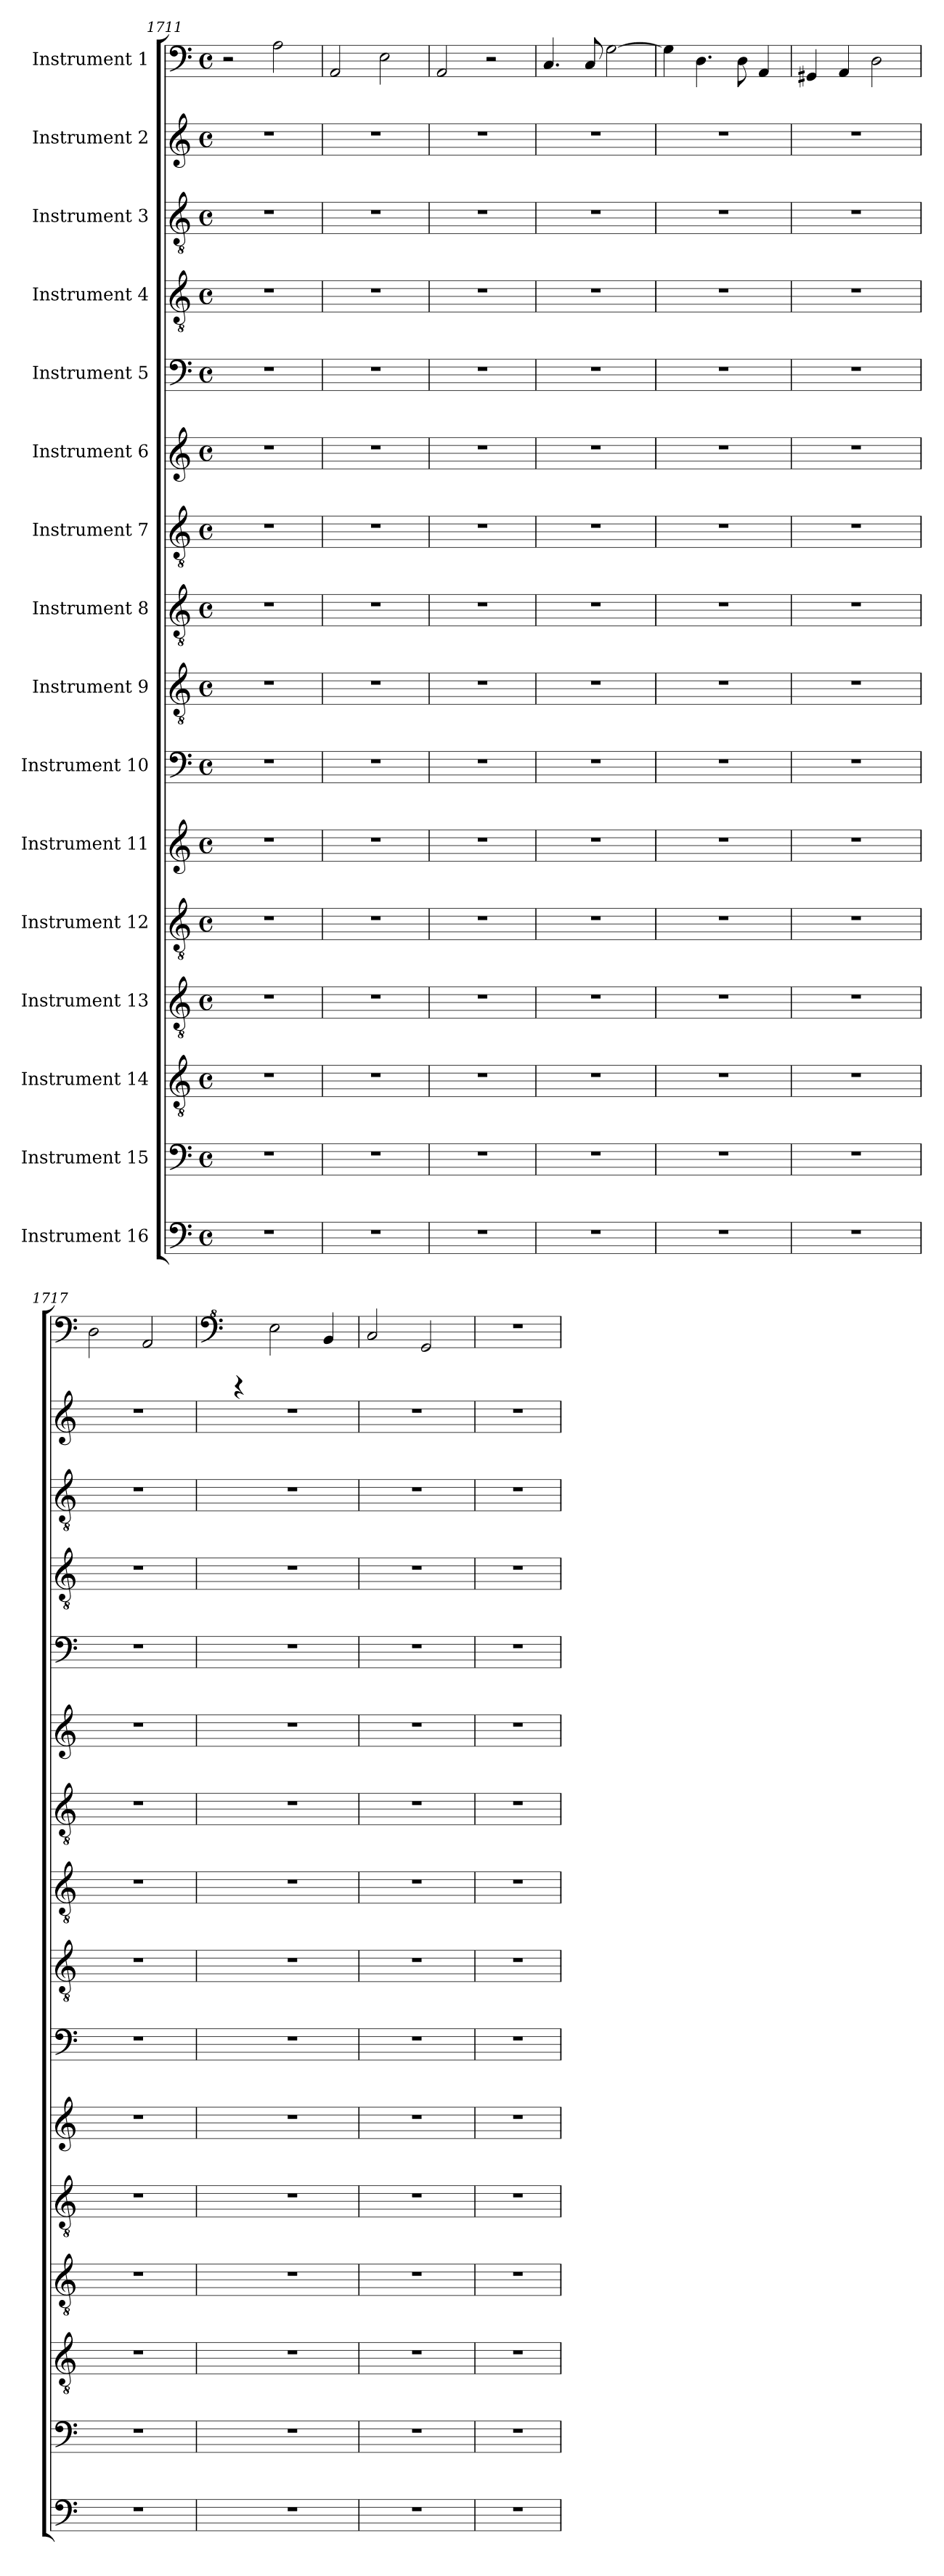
**kern	**kern	**kern	**kern	**kern	**kern	**kern	**kern	**kern	**kern	**kern	**kern	**kern	**kern	**kern	**kern	**text
*part16	*part15	*part14	*part13	*part12	*part11	*part10	*part9	*part8	*part7	*part6	*part5	*part4	*part3	*part2	*part1	*part1
*staff16	*staff15	*staff14	*staff13	*staff12	*staff11	*staff10	*staff9	*staff8	*staff7	*staff6	*staff5	*staff4	*staff3	*staff2	*staff1	*staff1
*I"Instrument 16	*I"Instrument 15	*I"Instrument 14	*I"Instrument 13	*I"Instrument 12	*I"Instrument 11	*I"Instrument 10	*I"Instrument 9	*I"Instrument 8	*I"Instrument 7	*I"Instrument 6	*I"Instrument 5	*I"Instrument 4	*I"Instrument 3	*I"Instrument 2	*I"Instrument 1	*
!!LO:PB:g=z
*clefF4	*clefF4	*clefGv2	*clefGv2	*clefGv2	*clefG2	*clefF4	*clefGv2	*clefGv2	*clefGv2	*clefG2	*clefF4	*clefGv2	*clefGv2	*clefG2	*clefF4	*
*k[]	*k[]	*k[]	*k[]	*k[]	*k[]	*k[]	*k[]	*k[]	*k[]	*k[]	*k[]	*k[]	*k[]	*k[]	*k[]	*
*C:	*C:	*C:	*C:	*C:	*C:	*C:	*C:	*C:	*C:	*C:	*C:	*C:	*C:	*C:	*C:	*
*M4/4	*M4/4	*M4/4	*M4/4	*M4/4	*M4/4	*M4/4	*M4/4	*M4/4	*M4/4	*M4/4	*M4/4	*M4/4	*M4/4	*M4/4	*M4/4	*
*met(c)	*met(c)	*met(c)	*met(c)	*met(c)	*met(c)	*met(c)	*met(c)	*met(c)	*met(c)	*met(c)	*met(c)	*met(c)	*met(c)	*met(c)	*met(c)	*
=1711	=1711	=1711	=1711	=1711	=1711	=1711	=1711	=1711	=1711	=1711	=1711	=1711	=1711	=1711	=1711	=1711
1r	1r	1r	1r	1r	1r	1r	1r	1r	1r	1r	1r	1r	1r	1r	2r	.
!	!	!	!	!	!	!	!	!	!	!	!	!	!	!	!	!LO:LY:b:cj
.	.	.	.	.	.	.	.	.	.	.	.	.	.	.	2A\	.
=1712	=1712	=1712	=1712	=1712	=1712	=1712	=1712	=1712	=1712	=1712	=1712	=1712	=1712	=1712	=1712	=1712
!	!	!	!	!	!	!	!	!	!	!	!	!	!	!	!	!LO:LY:b:cj
1r	1r	1r	1r	1r	1r	1r	1r	1r	1r	1r	1r	1r	1r	1r	2AA/	.
!	!	!	!	!	!	!	!	!	!	!	!	!	!	!	!	!LO:LY:b:cj
.	.	.	.	.	.	.	.	.	.	.	.	.	.	.	2E\	.
=1713	=1713	=1713	=1713	=1713	=1713	=1713	=1713	=1713	=1713	=1713	=1713	=1713	=1713	=1713	=1713	=1713
!	!	!	!	!	!	!	!	!	!	!	!	!	!	!	!	!LO:LY:b:cj
1r	1r	1r	1r	1r	1r	1r	1r	1r	1r	1r	1r	1r	1r	1r	2AA/	.
.	.	.	.	.	.	.	.	.	.	.	.	.	.	.	2r	.
=1714	=1714	=1714	=1714	=1714	=1714	=1714	=1714	=1714	=1714	=1714	=1714	=1714	=1714	=1714	=1714	=1714
!	!	!	!	!	!	!	!	!	!	!	!	!	!	!	!	!LO:LY:b:cj
1r	1r	1r	1r	1r	1r	1r	1r	1r	1r	1r	1r	1r	1r	1r	4.C/	.
!	!	!	!	!	!	!	!	!	!	!	!	!	!	!	!	!LO:LY:b:cj
.	.	.	.	.	.	.	.	.	.	.	.	.	.	.	8C/	.
!	!	!	!	!	!	!	!	!	!	!	!	!	!	!	!	!LO:LY:b:cj
.	.	.	.	.	.	.	.	.	.	.	.	.	.	.	[>2G\	.
=1715	=1715	=1715	=1715	=1715	=1715	=1715	=1715	=1715	=1715	=1715	=1715	=1715	=1715	=1715	=1715	=1715
!	!	!	!	!	!	!	!	!	!	!	!	!	!	!	!	!LO:LY:b:cj
1r	1r	1r	1r	1r	1r	1r	1r	1r	1r	1r	1r	1r	1r	1r	4G\]	.
!	!	!	!	!	!	!	!	!	!	!	!	!	!	!	!	!LO:LY:b:cj
.	.	.	.	.	.	.	.	.	.	.	.	.	.	.	4.D\	.
!	!	!	!	!	!	!	!	!	!	!	!	!	!	!	!	!LO:LY:b:cj
.	.	.	.	.	.	.	.	.	.	.	.	.	.	.	8D\	.
!	!	!	!	!	!	!	!	!	!	!	!	!	!	!	!	!LO:LY:b:cj
.	.	.	.	.	.	.	.	.	.	.	.	.	.	.	4AA/	.
=1716	=1716	=1716	=1716	=1716	=1716	=1716	=1716	=1716	=1716	=1716	=1716	=1716	=1716	=1716	=1716	=1716
!	!	!	!	!	!	!	!	!	!	!	!	!	!	!	!	!LO:LY:b:cj
1r	1r	1r	1r	1r	1r	1r	1r	1r	1r	1r	1r	1r	1r	1r	4GG#X/	.
!	!	!	!	!	!	!	!	!	!	!	!	!	!	!	!	!LO:LY:b:cj
.	.	.	.	.	.	.	.	.	.	.	.	.	.	.	4AA/	.
!	!	!	!	!	!	!	!	!	!	!	!	!	!	!	!	!LO:LY:b:cj
.	.	.	.	.	.	.	.	.	.	.	.	.	.	.	2D\	.
=1717	=1717	=1717	=1717	=1717	=1717	=1717	=1717	=1717	=1717	=1717	=1717	=1717	=1717	=1717	=1717	=1717
!	!	!	!	!	!	!	!	!	!	!	!	!	!	!	!	!LO:LY:b:cj
1r	1r	1r	1r	1r	1r	1r	1r	1r	1r	1r	1r	1r	1r	1r	2D\	.
!	!	!	!	!	!	!	!	!	!	!	!	!	!	!	!	!LO:LY:b:cj
.	.	.	.	.	.	.	.	.	.	.	.	.	.	.	2AA/	.
!!LO:LB:g=z
=1718	=1718	=1718	=1718	=1718	=1718	=1718	=1718	=1718	=1718	=1718	=1718	=1718	=1718	=1718	=1718	=1718
*	*	*	*	*	*	*	*	*	*	*	*	*	*	*	*clefF^4	*
1r	1r	1r	1r	1r	1r	1r	1r	1r	1r	1r	1r	1r	1r	1r	4rCC	.
!	!	!	!	!	!	!	!	!	!	!	!	!	!	!	!	!LO:LY:b:cj
.	.	.	.	.	.	.	.	.	.	.	.	.	.	.	2e\	.
!	!	!	!	!	!	!	!	!	!	!	!	!	!	!	!	!LO:LY:b:cj
.	.	.	.	.	.	.	.	.	.	.	.	.	.	.	4B/	.
=1719	=1719	=1719	=1719	=1719	=1719	=1719	=1719	=1719	=1719	=1719	=1719	=1719	=1719	=1719	=1719	=1719
!	!	!	!	!	!	!	!	!	!	!	!	!	!	!	!	!LO:LY:b:cj
1r	1r	1r	1r	1r	1r	1r	1r	1r	1r	1r	1r	1r	1r	1r	2c/	.
!	!	!	!	!	!	!	!	!	!	!	!	!	!	!	!	!LO:LY:b:cj
.	.	.	.	.	.	.	.	.	.	.	.	.	.	.	2G/	.
=1720	=1720	=1720	=1720	=1720	=1720	=1720	=1720	=1720	=1720	=1720	=1720	=1720	=1720	=1720	=1720	=1720
1r	1r	1r	1r	1r	1r	1r	1r	1r	1r	1r	1r	1r	1r	1r	1r	.
=	=	=	=	=	=	=	=	=	=	=	=	=	=	=	=	=
*-	*-	*-	*-	*-	*-	*-	*-	*-	*-	*-	*-	*-	*-	*-	*-	*-
